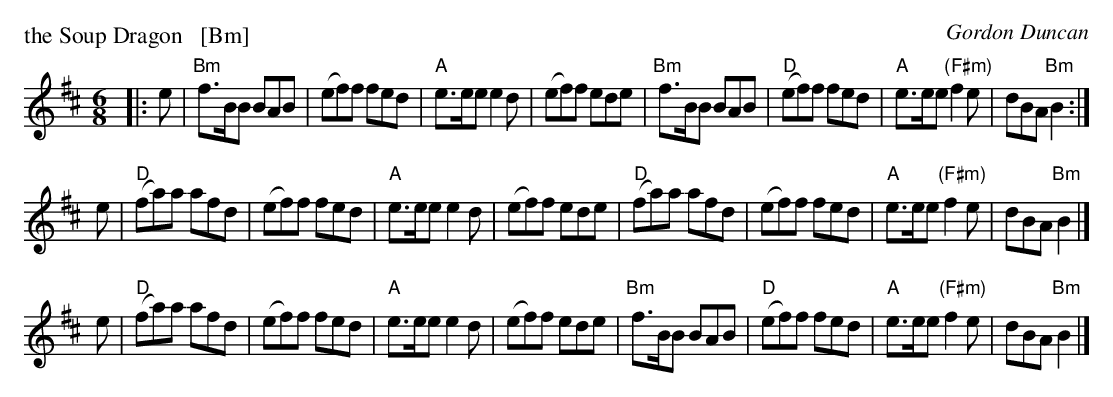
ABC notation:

X:1
P: the Soup Dragon   [Bm]
C: Gordon Duncan
M: 6/8
L: 1/8
K: Bm
|: e |\
"Bm"f>BB BAB | (ef)f fed | "A"e>ee e2d | (ef)f ede |\
"Bm"f>BB BAB | "D"(ef)f fed | "A"e>ee "(F#m)"f2e | dBA "Bm"B2 :|
e |\
"D"(fa)a afd | (ef)f fed | "A"e>ee e2d | (ef)f ede |\
"D"(fa)a afd | (ef)f fed | "A"e>ee "(F#m)"f2e | dBA "Bm"B2 |]
e |\
"D"(fa)a afd | (ef)f fed | "A"e>ee e2d | (ef)f ede |\
"Bm"f>BB BAB | "D"(ef)f fed | "A"e>ee "(F#m)"f2e | dBA "Bm"B2 |]
